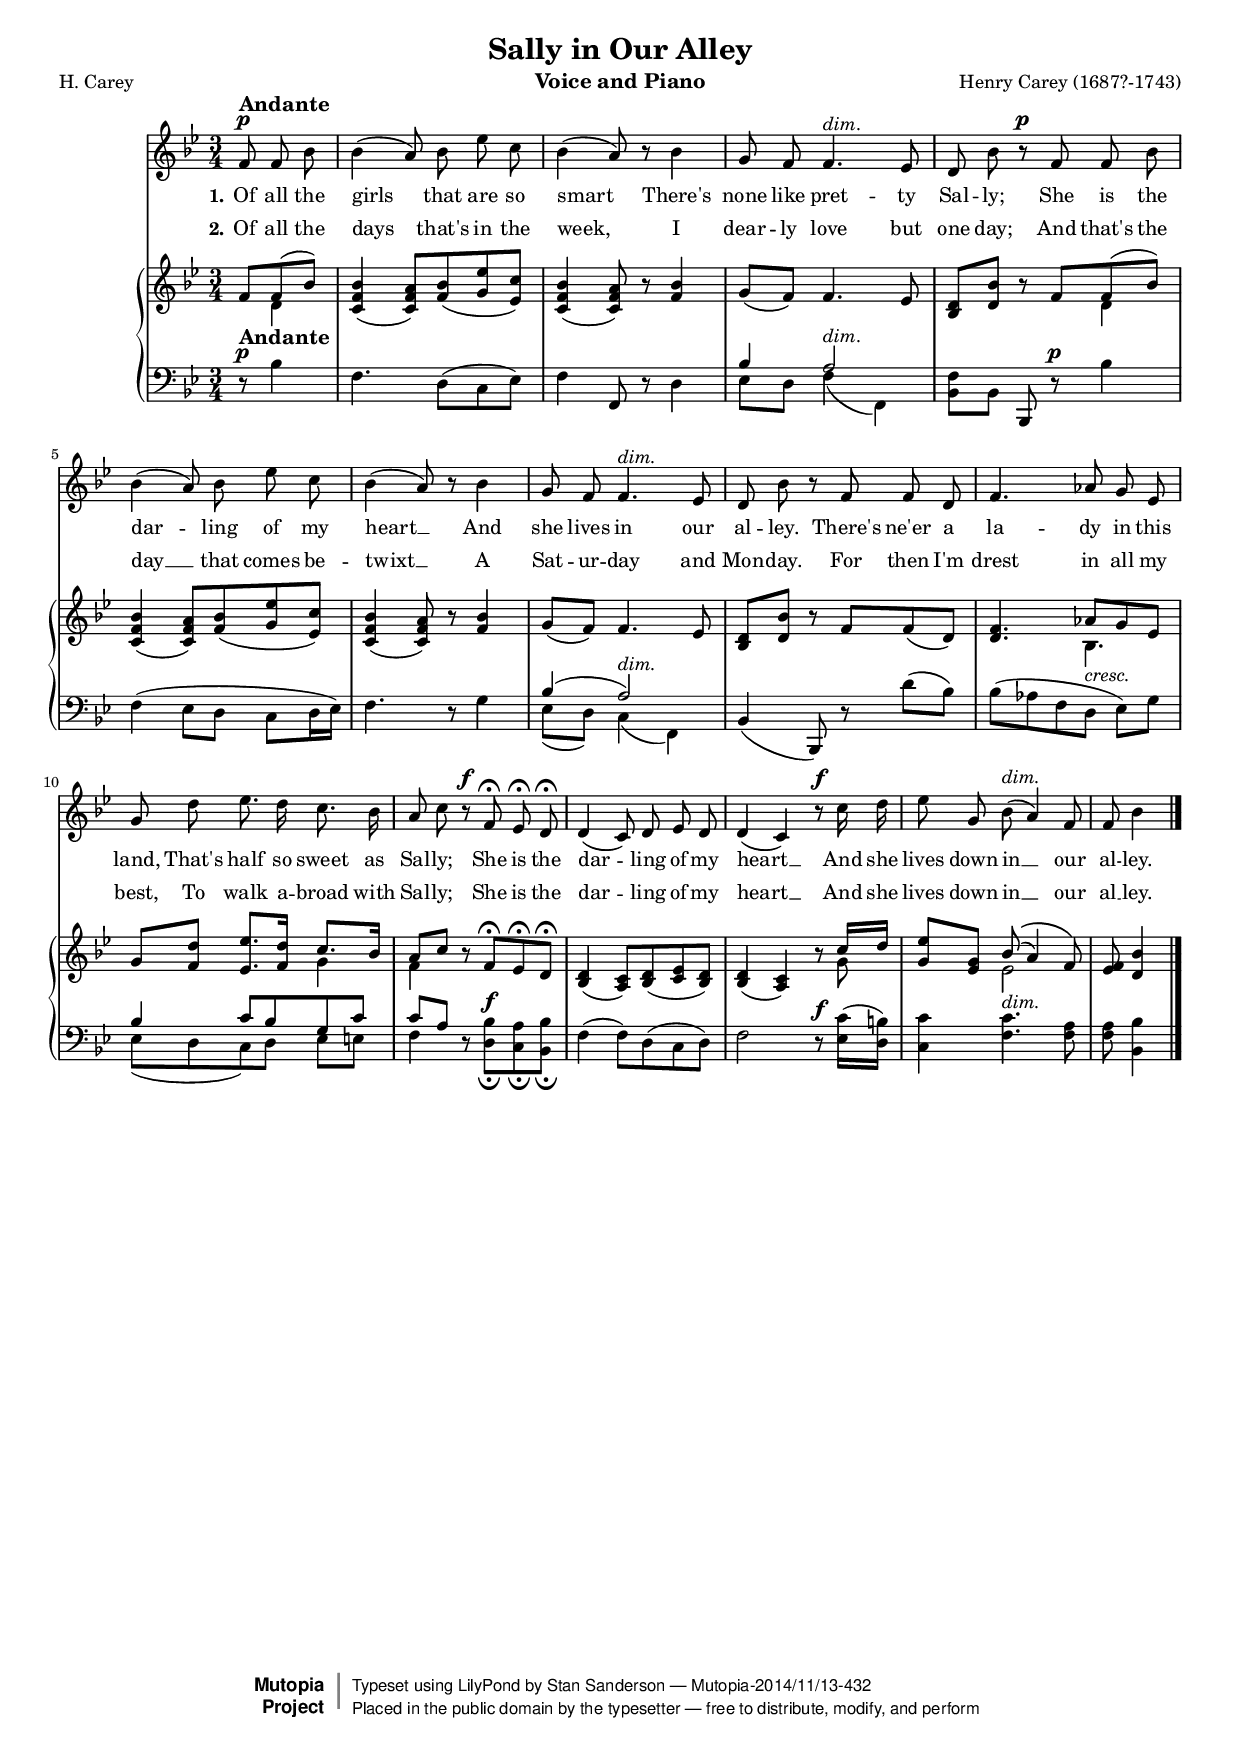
\version "2.18.2"

\include "english.ly"
#(set-global-staff-size 16)

\header {
  title = "Sally in Our Alley"
  composer = "Henry Carey (1687?-1743)"
  poet = "H. Carey"
  instrument = "Voice and Piano"
  opus = ""
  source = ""
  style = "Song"
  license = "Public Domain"
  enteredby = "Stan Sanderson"
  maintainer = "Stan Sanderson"
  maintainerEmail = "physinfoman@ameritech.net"

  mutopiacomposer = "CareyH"
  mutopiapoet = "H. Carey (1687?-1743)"
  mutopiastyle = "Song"
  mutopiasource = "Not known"

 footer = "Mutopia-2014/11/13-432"
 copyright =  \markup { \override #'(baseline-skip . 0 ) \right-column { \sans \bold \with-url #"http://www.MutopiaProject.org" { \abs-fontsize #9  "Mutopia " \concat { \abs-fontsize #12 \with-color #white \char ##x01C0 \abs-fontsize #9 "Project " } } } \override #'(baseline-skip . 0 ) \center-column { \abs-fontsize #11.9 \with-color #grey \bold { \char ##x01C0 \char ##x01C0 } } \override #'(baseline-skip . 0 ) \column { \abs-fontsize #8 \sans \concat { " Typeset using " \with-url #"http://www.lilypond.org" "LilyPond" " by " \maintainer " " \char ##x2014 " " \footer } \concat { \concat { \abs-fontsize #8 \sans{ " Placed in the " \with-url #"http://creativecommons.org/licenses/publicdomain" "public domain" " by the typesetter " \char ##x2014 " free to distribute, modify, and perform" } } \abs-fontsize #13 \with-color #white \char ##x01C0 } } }
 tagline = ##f
}

dim = \markup { \italic "dim." }

melody = \relative c' {
	\key bf\major \time 3/4 \partial 4.
	f8^\p^\markup {\bold \large "Andante"} f bf
	bf4( a8) bf ef c | bf4( a8) r bf4 | g8 f f4.^\dim ef8 |
		d bf' r^\p f f bf |
	bf4( a8) bf ef c | bf4( a8) r bf4 | g8 f f4.^\dim ef8 |
		d8 bf' r f f d |
	f4. af8 g ef | g d' ef8. d16 c8. bf16 | a8 c r^\f f,\fermata ef\fermata d\fermata |
	d4( c8) d ef d | d4( c) r8^\f c'16 d | ef8 g, bf(^\dim a4) f8 |
	f8 bf4 \bar "|."
}


textA = \lyricmode {
	Of all the girls that are so smart There's none like pret -- ty Sal -- ly;
	She is the dar -- ling of my heart __ And she lives in our al -- ley.
	There's ne'er a la -- dy in this land, That's half so sweet as Sal -- ly;
	She is the dar -- ling of my heart __ And she lives down in __ our al -- ley.
}

textB = \lyricmode {
	Of all the days that's in the week, I dear -- ly love but one day;
	And that's the day __ that comes be -- twixt __
	A Sat -- ur -- day and Mon -- day.
	For then I'm drest in all my best, To walk a -- broad with Sal -- ly;
	She is the dar -- ling of my heart __ And she lives down in __ our al __ ley.
}


upper = \relative c' {
	\key bf\major \time 3/4 \partial 4.
	<<{f8 f( bf)}\\{ s8 d,4}>> <c f bf>4( <c f a>8) <f bf>( <g ef'> <ef c'>) |
		<c f bf>4( <c f a>8) r <f bf>4 | g8( f) f4. ef8 |
		<bf d> <d bf'> r <<{f8 f( bf)}\\{ s8 d,4}>> |
	<c f bf>4( <c f a>8) <f bf>( <g ef'> <ef c'>) |
		<c f bf>4( <c f a>8) r <f bf>4 | g8( f) f4. ef8 |
		<bf d> <d bf'> r f f( d) |
	<d f>4. <<{af'8 g ef}\\{bf4.}>> | g'8 <f d'> <ef ef'>8. <f d'>16 <<{c'8. bf16}\\{g4}>> |
		<<{a8[ c]}\\{f,4}>> r8 f\fermata[ ef\fermata d\fermata] |
	<d bf>4( <c a>8) <d bf>( <ef c> <d bf>) | <d bf>4( <c a>) r8 <<{c'16 d}\\{g,8}>> |
		<g ef'>8 <g ef> <<{bf8(\( a4) f8\)}\\{ef2}>> | <ef f>8 <d bf'>4
	
}

lower = \relative c' {
	\key bf\major \time 3/4 \partial 4.
	r8^\p^\markup {\bold \large "Andante" } bf4
	f4. d8([ c ef)] | f4 f,8 r d'4 | <<{bf'4 a2^\dim}\\
		{ef8 d f4( f,)}>> | <bf f'>8[ bf] bf, r^\p bf''4 |
	f4( ef8[ d] c[ d16 ef)] | f4. r8 g4 | <<{bf4( a2)^\dim}\\
		{ef8( d) c4( f,)}>> | bf4( bf,8) r d''( bf) |
	bf([ af f d^\markup { \italic "cresc." }] ef) g | <<{bf4 c8 bf g c}\\{ef,8([ d c) d] ef e}>> |
		<<{c'8[ a]}\\{f4}>> r8 <d bf'>^\f_\fermata[ <c a'>_\fermata <bf bf'>_\fermata] |
	f'4( f8) d( c d) | f2 r8^\f <ef c'>16( <d b'>) |
		<c c'>4 <f c'>4.^\dim <f a>8 | <f a>8 <bf bf,>4
}

\score {
  <<
    \new Voice = "mel" {
      \autoBeamOff
      \melody
    }
    \lyricsto mel  \new Lyrics  { \set stanza = "1." \textA }
    \lyricsto mel  \new Lyrics  { \set stanza = "2." \textB }

    \new PianoStaff <<
      \context Staff = "upper" \upper
      \context Staff = "lower" <<
        \clef bass
        \lower
      >>
    >>
  >>
  \layout {
    \context {
      \Lyrics
      % Some space before, between and after the lyrics
      \override VerticalAxisGroup.nonstaff-relatedstaff-spacing.minimum-distance = #6
      \override VerticalAxisGroup.nonstaff-nonstaff-spacing.minimum-distance = #4
      \override VerticalAxisGroup.nonstaff-unrelatedstaff-spacing.minimum-distance = #6
    }
  }

  \midi {
    \tempo 4 = 60
    }
}
